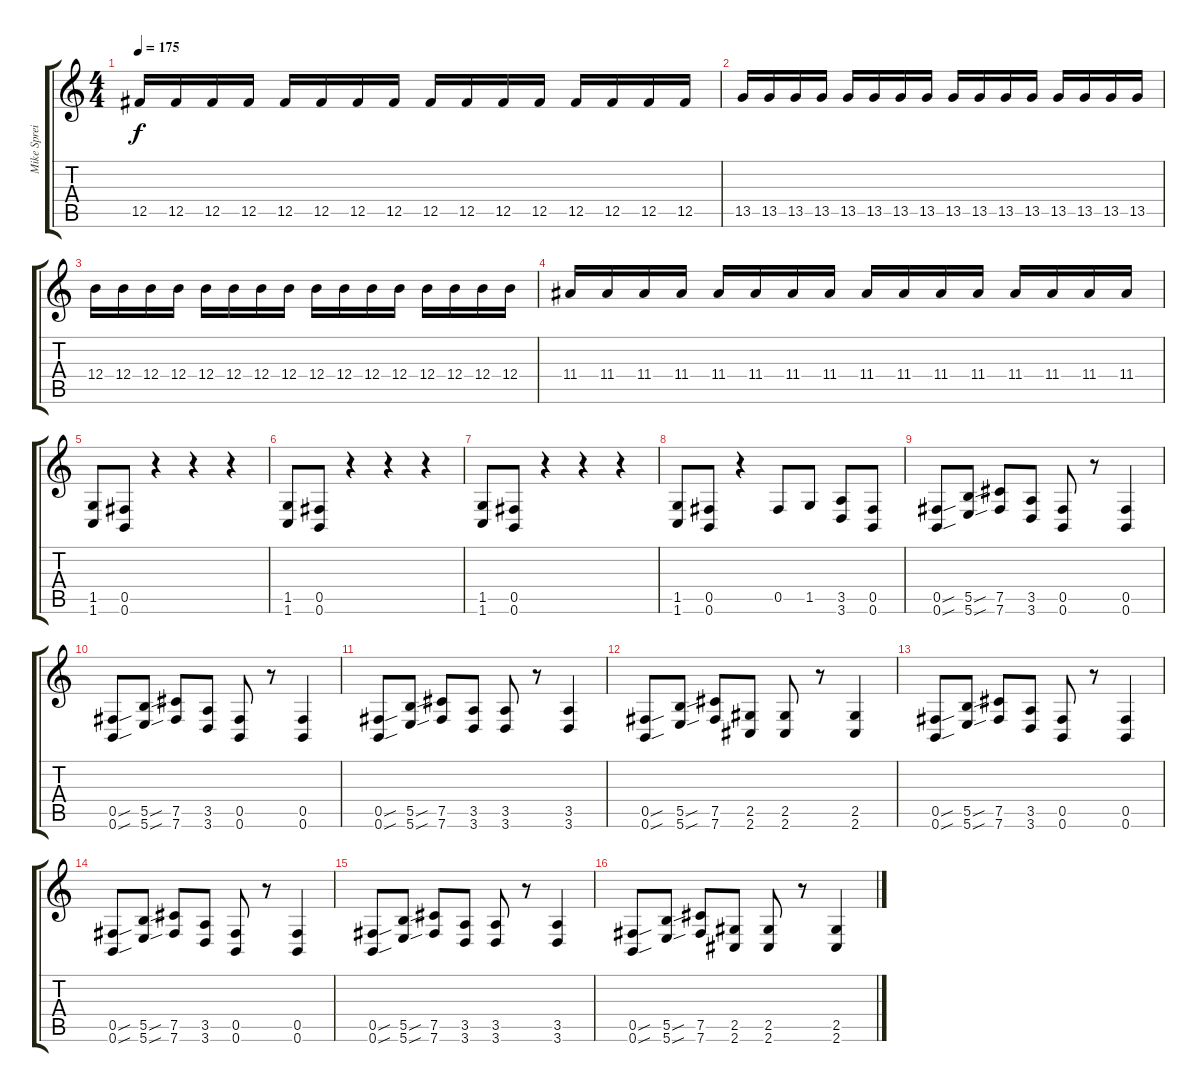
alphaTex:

\track ("Mike Spreitzer (lead)" "Mike Sprei") {instrument overdrivenguitar}
\staff {score tabs}
\tuning (Db4 Ab3 E3 B2 Gb2 B1) {hide}
\ts (4 4)
\tempo 175
\clef g2
\ks c
12.5.16{dy f} 12.5.16 12.5.16 12.5.16 12.5.16 12.5.16 12.5.16 12.5.16 12.5.16 12.5.16 12.5.16 12.5.16 12.5.16 12.5.16 12.5.16 12.5.16 |
13.5.16 13.5.16 13.5.16 13.5.16 13.5.16 13.5.16 13.5.16 13.5.16 13.5.16 13.5.16 13.5.16 13.5.16 13.5.16 13.5.16 13.5.16 13.5.16 |
12.4.16 12.4.16 12.4.16 12.4.16 12.4.16 12.4.16 12.4.16 12.4.16 12.4.16 12.4.16 12.4.16 12.4.16 12.4.16 12.4.16 12.4.16 12.4.16 |
11.4.16 11.4.16 11.4.16 11.4.16 11.4.16 11.4.16 11.4.16 11.4.16 11.4.16 11.4.16 11.4.16 11.4.16 11.4.16 11.4.16 11.4.16 11.4.16 |
(1.5 1.6).8 (0.5 0.6).8 r.4 r.4 r.4 |
(1.5 1.6).8 (0.5 0.6).8 r.4 r.4 r.4 |
(1.5 1.6).8 (0.5 0.6).8 r.4 r.4 r.4 |
(1.5 1.6).8 (0.5 0.6).8 r.4 0.5.8 1.5.8 (3.5 3.6).8 (0.5 0.6).8 |
(0.5{sou} 0.6{sou}).8 (5.5{sou} 5.6{sou}).8 (7.5 7.6).8 (3.5 3.6).8 (0.5 0.6).8 r.8 (0.5 0.6).4 |
(0.5{sou} 0.6{sou}).8 (5.5{sou} 5.6{sou}).8 (7.5 7.6).8 (3.5 3.6).8 (0.5 0.6).8 r.8 (0.5 0.6).4 |
(0.5{sou} 0.6{sou}).8 (5.5{sou} 5.6{sou}).8 (7.5 7.6).8 (3.5 3.6).8 (3.5 3.6).8 r.8 (3.5 3.6).4 |
(0.5{sou} 0.6{sou}).8 (5.5{sou} 5.6{sou}).8 (7.5 7.6).8 (2.5 2.6).8 (2.5 2.6).8 r.8 (2.5 2.6).4 |
(0.5{sou} 0.6{sou}).8 (5.5{sou} 5.6{sou}).8 (7.5 7.6).8 (3.5 3.6).8 (0.5 0.6).8 r.8 (0.5 0.6).4 |
(0.5{sou} 0.6{sou}).8 (5.5{sou} 5.6{sou}).8 (7.5 7.6).8 (3.5 3.6).8 (0.5 0.6).8 r.8 (0.5 0.6).4 |
(0.5{sou} 0.6{sou}).8 (5.5{sou} 5.6{sou}).8 (7.5 7.6).8 (3.5 3.6).8 (3.5 3.6).8 r.8 (3.5 3.6).4 |
(0.5{sou} 0.6{sou}).8 (5.5{sou} 5.6{sou}).8 (7.5 7.6).8 (2.5 2.6).8 (2.5 2.6).8 r.8 (2.5 2.6).4
